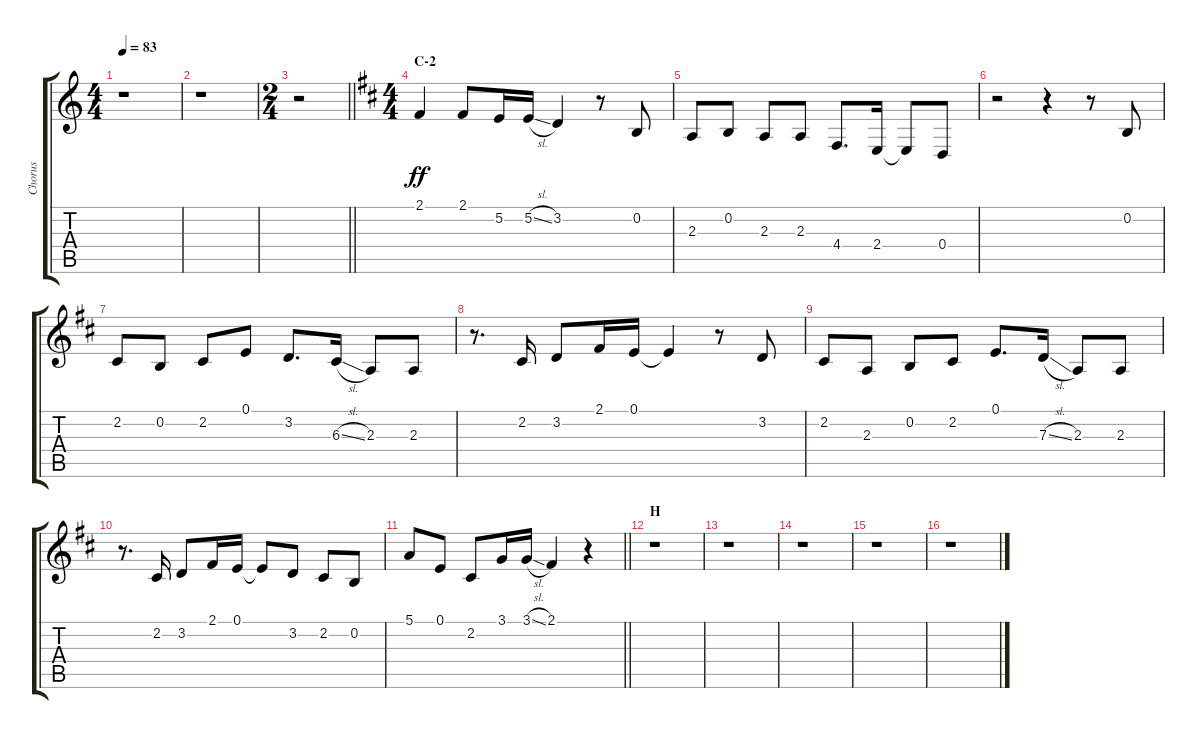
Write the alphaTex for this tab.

\track ("Chorus" "Chorus") {instrument voiceoohs}
\staff {score tabs}
\tuning (E4 B3 G3 D3 A2 E2) {hide}
\ts (4 4)
\tempo 83
\clef g2
\ks c
r.1{dy ff} |
r.1 |
\ts (2 4)
\barLineRight lightlight
r.2 |
\ts (4 4)
\section ("" "C-2")
\ks d
2.1.4 2.1.8 5.2.16 5.2{sl}.16 3.2.4 r.8 0.2.8 |
2.3.8 0.2.8 2.3.8 2.3.8 4.4.8{d} 2.4.16 2.4{t}.8 0.4.8 |
r.2 r.4 r.8 0.2.8 |
2.2.8 0.2.8 2.2.8 0.1.8 3.2.8{d} 6.3{sl}.16 2.3.8 2.3.8 |
r.8{d} 2.2.16 3.2.8 2.1.16 0.1.16 0.1{t}.4 r.8 3.2.8 |
2.2.8 2.3.8 0.2.8 2.2.8 0.1.8{d} 7.3{sl}.16 2.3.8 2.3.8 |
r.8{d} 2.2.16 3.2.8 2.1.16 0.1.16 0.1{t}.8 3.2.8 2.2.8 0.2.8 |
\barLineRight lightlight
5.1.8 0.1.8 2.2.8 3.1.16 3.1{sl}.16 2.1.4 r.4 |
\section ("" "H")
r.1 |
r.1 |
r.1 |
r.1 |
r.1
